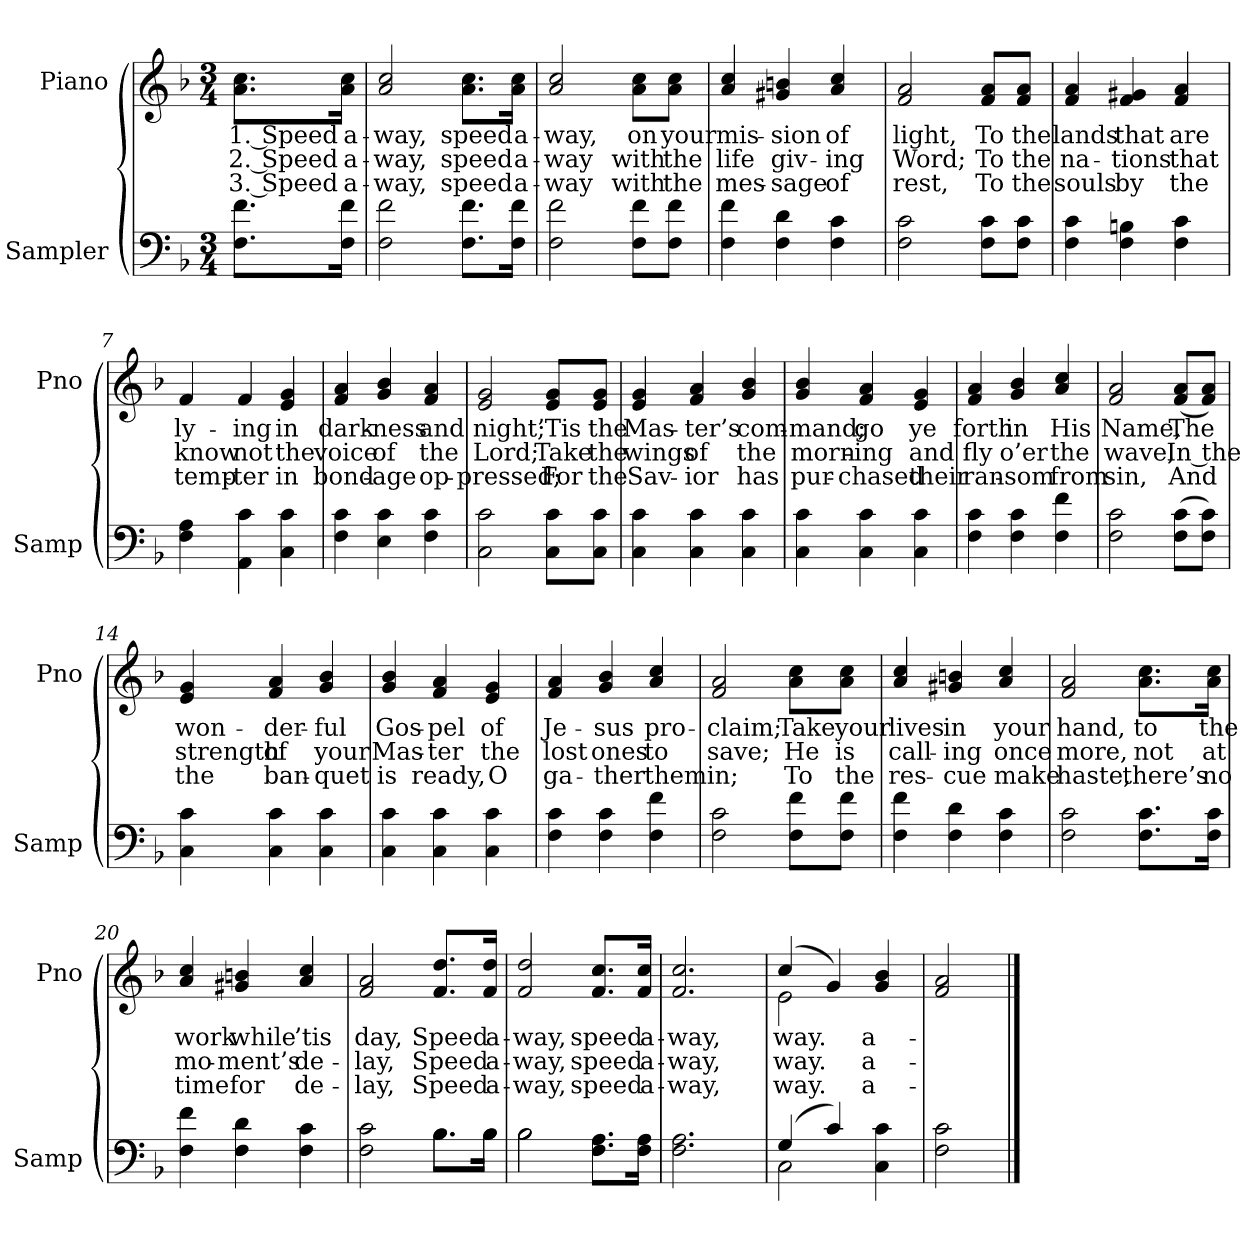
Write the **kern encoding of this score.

**kern	**kern	**text	**text	**text
*part2	*part1	*part1	*part1	*part1
*staff2	*staff1	*staff1	*staff1	*staff1
*I"Sampler	*I"Piano	*	*	*
*I'Samp	*I'Pno	*	*	*
*clefF4	*clefG2	*	*	*
*k[b-]	*k[b-]	*	*	*
*F:	*F:	*	*	*
*M3/4	*M3/4	*	*	*
=1	=1	=1	=1	=1
8.F\ 8.f\L	8.a\ 8.cc\L	1. Speed	2. Speed	3. Speed
16F\ 16f\Jk	16a\ 16cc\Jk	a-	a-	a-
=2	=2	=2	=2	=2
2F\ 2f\	2a/ 2cc/	-way,	-way,	-way,
8.F\ 8.f\L	8.a\ 8.cc\L	speed	speed	speed
16F\ 16f\Jk	16a\ 16cc\Jk	a-	a-	a-
=3	=3	=3	=3	=3
2F\ 2f\	2a/ 2cc/	-way,	-way	-way
8F\ 8f\L	8a\ 8cc\L	on	with	with
8F\ 8f\J	8a\ 8cc\J	your	the	the
=4	=4	=4	=4	=4
4F\ 4f\	4a/ 4cc/	mis-	life	mes-
4F\ 4d\	4g#X/ 4bn/	-sion	giv-	-sage
4F\ 4c\	4a/ 4cc/	of	-ing	of
=5	=5	=5	=5	=5
2F\ 2c\	2f/ 2a/	light,	Word;	rest,
8F\ 8c\L	8f/ 8a/L	To	To	To
8F\ 8c\J	8f/ 8a/J	the	the	the
=6	=6	=6	=6	=6
4F\ 4c\	4f/ 4a/	lands	na-	souls
4F\ 4Bn\	4f/ 4g#X/	that	-tions	by
4F\ 4c\	4f/ 4a/	are	that	the
=7	=7	=7	=7	=7
4F\ 4A\	4f/	ly-	know	temp-
4AA\ 4c\	4f/	-ing	not	-ter
4C\ 4c\	4e/ 4g/	in	the	in
=8	=8	=8	=8	=8
4F\ 4c\	4f/ 4a/	dark-	voice	bond-
4E\ 4c\	4g/ 4b-/	-ness	of	-age
4F\ 4c\	4f/ 4a/	and	the	op-
=9	=9	=9	=9	=9
2C\ 2c\	2e/ 2g/	night;	Lord;	-pressed;
8C\ 8c\L	8e/ 8g/L	’Tis	Take	For
8C\ 8c\J	8e/ 8g/J	the	the	the
=10	=10	=10	=10	=10
4C\ 4c\	4e/ 4g/	Mas-	wings	Sav-
4C\ 4c\	4f/ 4a/	-ter’s	of	-ior
4C\ 4c\	4g/ 4b-/	com-	the	has
=11	=11	=11	=11	=11
4C\ 4c\	4g/ 4b-/	-mand;	morn-	pur-
4C\ 4c\	4f/ 4a/	go	-ing	-chased
4C\ 4c\	4e/ 4g/	ye	and	their
=12	=12	=12	=12	=12
4F\ 4c\	4f/ 4a/	forth	fly	ran-
4F\ 4c\	4g/ 4b-/	in	o’er	-som
4F\ 4f\	4a/ 4cc/	His	the	from
=13	=13	=13	=13	=13
2F\ 2c\	2f/ 2a/	Name,	wave,	sin,
(8F\ 8c\L	(8f/ 8a/L	The	In the	And
8F\ 8c\J)	8f/ 8a/J)	.	.	.
=14	=14	=14	=14	=14
4C\ 4c\	4e/ 4g/	won-	strength	the
4C\ 4c\	4f/ 4a/	-der-	of	ban-
4C\ 4c\	4g/ 4b-/	-ful	your	-quet
=15	=15	=15	=15	=15
4C\ 4c\	4g/ 4b-/	Gos-	Mas-	is
4C\ 4c\	4f/ 4a/	-pel	-ter	ready,
4C\ 4c\	4e/ 4g/	of	the	O
=16	=16	=16	=16	=16
4F\ 4c\	4f/ 4a/	Je-	lost	ga-
4F\ 4c\	4g/ 4b-/	-sus	ones	-ther
4F\ 4f\	4a/ 4cc/	pro-	to	them
=17	=17	=17	=17	=17
2F\ 2c\	2f/ 2a/	-claim;	save;	in;
8F\ 8f\L	8a\ 8cc\L	Take	He	To
8F\ 8f\J	8a\ 8cc\J	your	is	the
=18	=18	=18	=18	=18
4F\ 4f\	4a/ 4cc/	lives	call-	res-
4F\ 4d\	4g#X/ 4bn/	in	-ing	-cue
4F\ 4c\	4a/ 4cc/	your	once	make
=19	=19	=19	=19	=19
2F\ 2c\	2f/ 2a/	hand,	more,	haste,
8.F\ 8.c\L	8.a\ 8.cc\L	to	not	there’s
16F\ 16c\Jk	16a\ 16cc\Jk	the	at	no
=20	=20	=20	=20	=20
4F\ 4f\	4a/ 4cc/	work	mo-	time
4F\ 4d\	4g#X/ 4bn/	while	-ment’s	for
4F\ 4c\	4a/ 4cc/	’tis	de-	de-
=21	=21	=21	=21	=21
*^	*	*	*	*
2F\ 2c\	2ryy	2f/ 2a/	day,	-lay,	-lay,
8.B-\L	8.B-\L	8.f/ 8.dd/L	Speed	Speed	Speed
16B-\Jk	16B-\Jk	16f/ 16dd/Jk	a-	a-	a-
=22	=22	=22	=22	=22	=22
2B-\	2B-	2f/ 2dd/	-way,	-way,	-way,
8.F\ 8.A\L	4ryy	8.f/ 8.cc/L	speed	speed	speed
16F\ 16A\Jk	.	16f/ 16cc/Jk	a-	a-	a-
*v	*v	*	*	*	*
=23	=23	=23	=23	=23
2.F\ 2.A\	2.f/ 2.cc/	-way,	-way,	-way,
=24	=24	=24	=24	=24
*^	*^	*	*	*
(4G/	2C	(4cc/	2e	-way.	-way.	-way.
4c/)	.	4g/)	.	.	.	.
4C\ 4c\	4ryy	4g/ 4b-/	4ryy	a-	a-	a-
*v	*v	*	*	*	*	*
*	*v	*v	*	*	*
=25	=25	=25	=25	=25
2F\ 2c\	2f/ 2a/	.	.	.
==	==	==	==	==
*-	*-	*-	*-	*-
